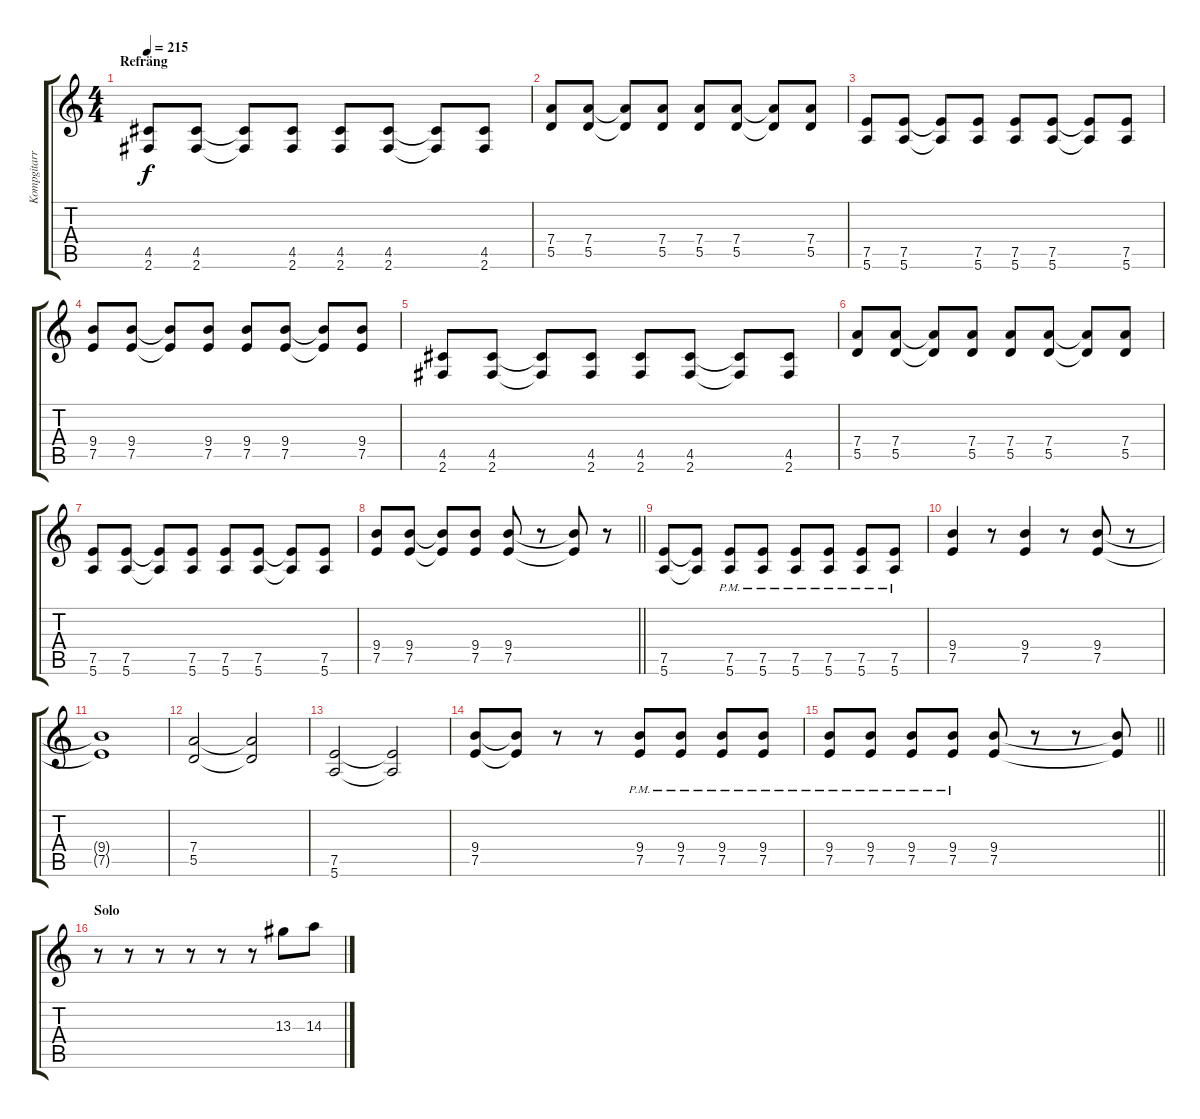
\track ("Kompgitarr" "Kompgitarr") {instrument distortionguitar}
\staff {score tabs}
\tuning (E4 B3 G3 D3 A2 E2) {hide}
\ts (4 4)
\section ("" "Refräng")
\tempo 215
\clef g2
\ks c
(4.5 2.6).8{dy f} (4.5 2.6).8 (4.5{t} 2.6{t}).8 (4.5 2.6).8 (4.5 2.6).8 (4.5 2.6).8 (4.5{t} 2.6{t}).8 (4.5 2.6).8 |
(7.4 5.5).8 (7.4 5.5).8 (7.4{t} 5.5{t}).8 (7.4 5.5).8 (7.4 5.5).8 (7.4 5.5).8 (7.4{t} 5.5{t}).8 (7.4 5.5).8 |
(7.5 5.6).8 (7.5 5.6).8 (7.5{t} 5.6{t}).8 (7.5 5.6).8 (7.5 5.6).8 (7.5 5.6).8 (7.5{t} 5.6{t}).8 (7.5 5.6).8 |
(9.4 7.5).8 (9.4 7.5).8 (9.4{t} 7.5{t}).8 (9.4 7.5).8 (9.4 7.5).8 (9.4 7.5).8 (9.4{t} 7.5{t}).8 (9.4 7.5).8 |
(4.5 2.6).8 (4.5 2.6).8 (4.5{t} 2.6{t}).8 (4.5 2.6).8 (4.5 2.6).8 (4.5 2.6).8 (4.5{t} 2.6{t}).8 (4.5 2.6).8 |
(7.4 5.5).8 (7.4 5.5).8 (7.4{t} 5.5{t}).8 (7.4 5.5).8 (7.4 5.5).8 (7.4 5.5).8 (7.4{t} 5.5{t}).8 (7.4 5.5).8 |
(7.5 5.6).8 (7.5 5.6).8 (7.5{t} 5.6{t}).8 (7.5 5.6).8 (7.5 5.6).8 (7.5 5.6).8 (7.5{t} 5.6{t}).8 (7.5 5.6).8 |
\barLineRight lightlight
(9.4 7.5).8 (9.4 7.5).8 (9.4{t} 7.5{t}).8 (9.4 7.5).8 (9.4 7.5).8 r.8 (9.4{t} 7.5{t}).8 r.8 |
\section ("" "")
(7.5 5.6).8 (7.5{t} 5.6{t}).8 (7.5{pm} 5.6{pm}).8 (7.5{pm} 5.6{pm}).8 (7.5{pm} 5.6{pm}).8 (7.5{pm} 5.6{pm}).8 (7.5{pm} 5.6{pm}).8 (7.5{pm} 5.6{pm}).8 |
(9.4 7.5).4 r.8 (9.4 7.5).4 r.8 (9.4 7.5).8 r.8 |
(9.4{t} 7.5{t}).1 |
(7.4 5.5).2 (7.4{t} 5.5{t}).2 |
(7.5 5.6).2 (7.5{t} 5.6{t}).2 |
(9.4 7.5).8 (9.4{t} 7.5{t}).8 r.8 r.8 (9.4{pm} 7.5{pm}).8 (9.4{pm} 7.5{pm}).8 (9.4{pm} 7.5{pm}).8 (9.4{pm} 7.5{pm}).8 |
\barLineRight lightlight
(9.4{pm} 7.5{pm}).8 (9.4{pm} 7.5{pm}).8 (9.4{pm} 7.5{pm}).8 (9.4{pm} 7.5{pm}).8 (9.4 7.5).8 r.8 r.8 (9.4{t} 7.5{t}).8 |
\section ("" "Solo")
r.8{volume 12} r.8 r.8 r.8 r.8 r.8 13.3.8 14.3.8
